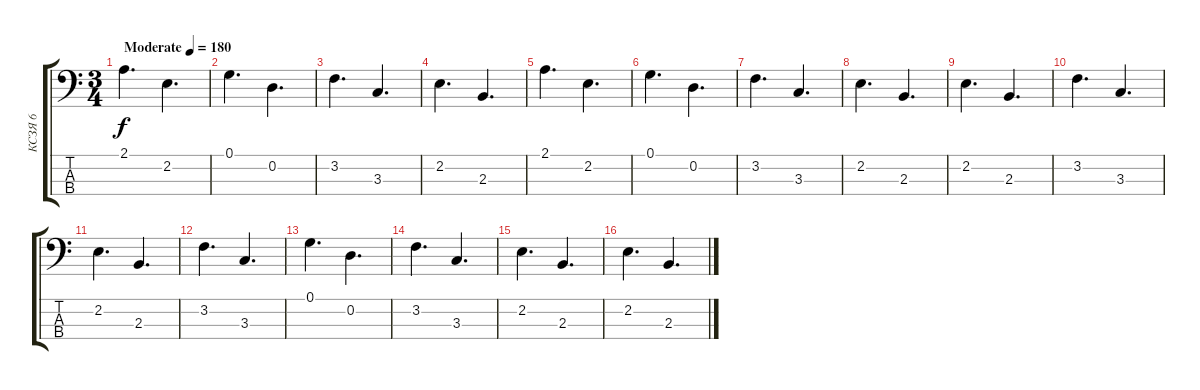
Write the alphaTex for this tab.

\track ("КСЗЯ 6" "КСЗЯ 6") {instrument electricbassfinger}
\staff {score tabs}
\tuning (G2 D2 A1 E1) {hide}
\ts (3 4)
\tempo (180 "Moderate")
\clef f4
\ks c
2.1.4{d dy f instrument electricbassfinger} 2.2.4{d} |
0.1.4{d} 0.2.4{d} |
3.2.4{d} 3.3.4{d} |
2.2.4{d} 2.3.4{d} |
2.1.4{d} 2.2.4{d} |
0.1.4{d} 0.2.4{d} |
3.2.4{d} 3.3.4{d} |
2.2.4{d} 2.3.4{d} |
2.2.4{d} 2.3.4{d} |
3.2.4{d} 3.3.4{d} |
2.2.4{d} 2.3.4{d} |
3.2.4{d} 3.3.4{d} |
0.1.4{d} 0.2.4{d} |
3.2.4{d} 3.3.4{d} |
2.2.4{d} 2.3.4{d} |
2.2.4{d} 2.3.4{d}
